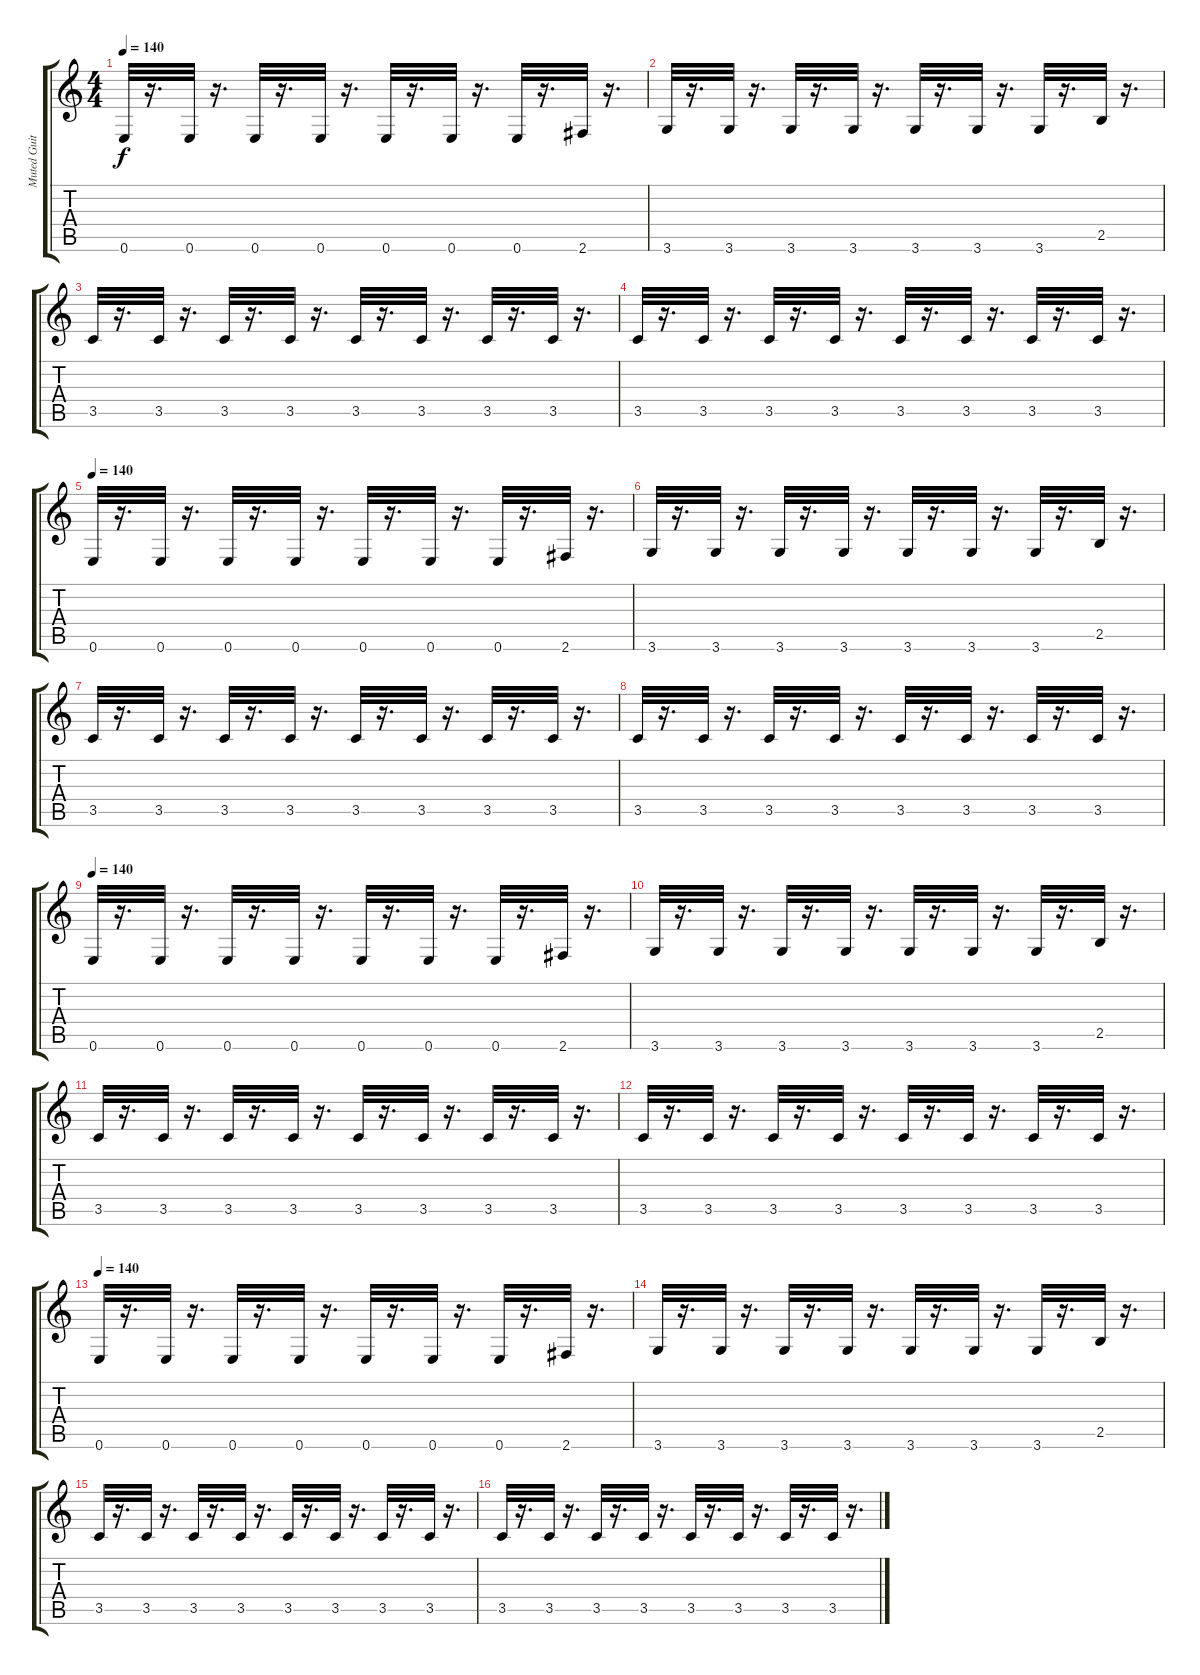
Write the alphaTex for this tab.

\track ("Muted Guitar (R)" "Muted Guit") {instrument overdrivenguitar}
\staff {score tabs}
\tuning (E4 B3 G3 D3 A2 E2) {hide}
\ts (4 4)
\tempo 140
\clef g2
\ks c
0.6.32{dy f instrument overdrivenguitar} r.16{d} 0.6.32 r.16{d} 0.6.32 r.16{d} 0.6.32 r.16{d} 0.6.32 r.16{d} 0.6.32 r.16{d} 0.6.32 r.16{d} 2.6.32 r.16{d} |
3.6.32 r.16{d} 3.6.32 r.16{d} 3.6.32 r.16{d} 3.6.32 r.16{d} 3.6.32 r.16{d} 3.6.32 r.16{d} 3.6.32 r.16{d} 2.5.32 r.16{d} |
3.5.32 r.16{d} 3.5.32 r.16{d} 3.5.32 r.16{d} 3.5.32 r.16{d} 3.5.32 r.16{d} 3.5.32 r.16{d} 3.5.32 r.16{d} 3.5.32 r.16{d} |
3.5.32 r.16{d} 3.5.32 r.16{d} 3.5.32 r.16{d} 3.5.32 r.16{d} 3.5.32 r.16{d} 3.5.32 r.16{d} 3.5.32 r.16{d} 3.5.32 r.16{d} |
\tempo 140
0.6.32 r.16{d} 0.6.32 r.16{d} 0.6.32 r.16{d} 0.6.32 r.16{d} 0.6.32 r.16{d} 0.6.32 r.16{d} 0.6.32 r.16{d} 2.6.32 r.16{d} |
3.6.32 r.16{d} 3.6.32 r.16{d} 3.6.32 r.16{d} 3.6.32 r.16{d} 3.6.32 r.16{d} 3.6.32 r.16{d} 3.6.32 r.16{d} 2.5.32 r.16{d} |
3.5.32 r.16{d} 3.5.32 r.16{d} 3.5.32 r.16{d} 3.5.32 r.16{d} 3.5.32 r.16{d} 3.5.32 r.16{d} 3.5.32 r.16{d} 3.5.32 r.16{d} |
3.5.32 r.16{d} 3.5.32 r.16{d} 3.5.32 r.16{d} 3.5.32 r.16{d} 3.5.32 r.16{d} 3.5.32 r.16{d} 3.5.32 r.16{d} 3.5.32 r.16{d} |
\tempo 140
0.6.32 r.16{d} 0.6.32 r.16{d} 0.6.32 r.16{d} 0.6.32 r.16{d} 0.6.32 r.16{d} 0.6.32 r.16{d} 0.6.32 r.16{d} 2.6.32 r.16{d} |
3.6.32 r.16{d} 3.6.32 r.16{d} 3.6.32 r.16{d} 3.6.32 r.16{d} 3.6.32 r.16{d} 3.6.32 r.16{d} 3.6.32 r.16{d} 2.5.32 r.16{d} |
3.5.32 r.16{d} 3.5.32 r.16{d} 3.5.32 r.16{d} 3.5.32 r.16{d} 3.5.32 r.16{d} 3.5.32 r.16{d} 3.5.32 r.16{d} 3.5.32 r.16{d} |
3.5.32 r.16{d} 3.5.32 r.16{d} 3.5.32 r.16{d} 3.5.32 r.16{d} 3.5.32 r.16{d} 3.5.32 r.16{d} 3.5.32 r.16{d} 3.5.32 r.16{d} |
\tempo 140
0.6.32 r.16{d} 0.6.32 r.16{d} 0.6.32 r.16{d} 0.6.32 r.16{d} 0.6.32 r.16{d} 0.6.32 r.16{d} 0.6.32 r.16{d} 2.6.32 r.16{d} |
3.6.32 r.16{d} 3.6.32 r.16{d} 3.6.32 r.16{d} 3.6.32 r.16{d} 3.6.32 r.16{d} 3.6.32 r.16{d} 3.6.32 r.16{d} 2.5.32 r.16{d} |
3.5.32 r.16{d} 3.5.32 r.16{d} 3.5.32 r.16{d} 3.5.32 r.16{d} 3.5.32 r.16{d} 3.5.32 r.16{d} 3.5.32 r.16{d} 3.5.32 r.16{d} |
3.5.32 r.16{d} 3.5.32 r.16{d} 3.5.32 r.16{d} 3.5.32 r.16{d} 3.5.32 r.16{d} 3.5.32 r.16{d} 3.5.32 r.16{d} 3.5.32 r.16{d}
